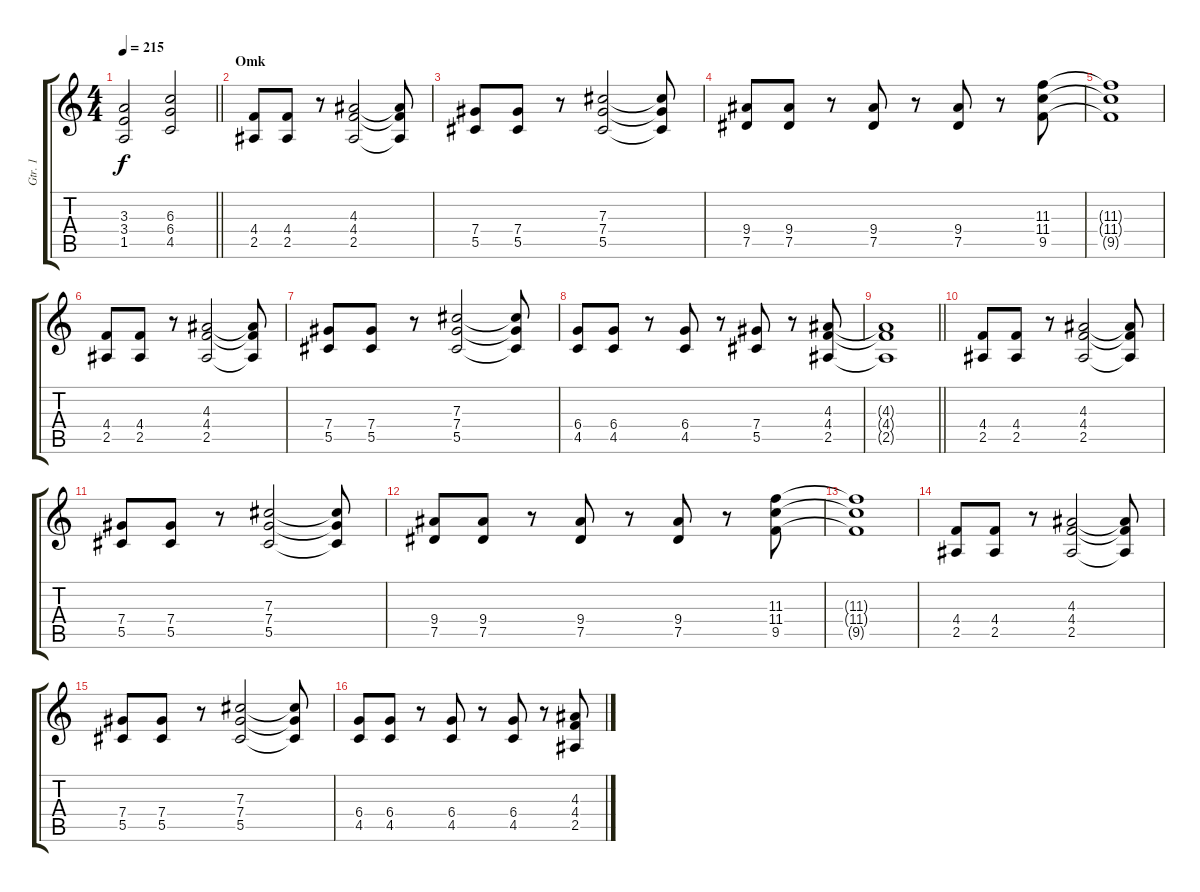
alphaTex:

\track ("Gtr. 1" "Gtr. 1") {instrument distortionguitar}
\staff {score tabs}
\tuning (Eb4 Bb3 Gb3 Db3 Ab2 Eb2) {hide}
\ts (4 4)
\tempo 215
\clef g2
\barLineRight lightlight
\ks c
(3.3{t} 3.4{t} 1.5{t}).2{dy f} (6.3 6.4 4.5).2 |
\section ("" "Omk")
(4.4 2.5).8 (4.4 2.5).8 r.8 (4.3 4.4 2.5).2 (4.3{t} 4.4{t} 2.5{t}).8 |
(7.4 5.5).8 (7.4 5.5).8 r.8 (7.3 7.4 5.5).2 (7.3{t} 7.4{t} 5.5{t}).8 |
(9.4 7.5).8 (9.4 7.5).8 r.8 (9.4 7.5).8 r.8 (9.4 7.5).8 r.8 (11.3 11.4 9.5).8 |
(11.3{t} 11.4{t} 9.5{t}).1 |
(4.4 2.5).8 (4.4 2.5).8 r.8 (4.3 4.4 2.5).2 (4.3{t} 4.4{t} 2.5{t}).8 |
(7.4 5.5).8 (7.4 5.5).8 r.8 (7.3 7.4 5.5).2 (7.3{t} 7.4{t} 5.5{t}).8 |
(6.4 4.5).8 (6.4 4.5).8 r.8 (6.4 4.5).8 r.8 (7.4 5.5).8 r.8 (4.3 4.4 2.5).8 |
\barLineRight lightlight
(4.3{t} 4.4{t} 2.5{t}).1 |
(4.4 2.5).8 (4.4 2.5).8 r.8 (4.3 4.4 2.5).2 (4.3{t} 4.4{t} 2.5{t}).8 |
(7.4 5.5).8 (7.4 5.5).8 r.8 (7.3 7.4 5.5).2 (7.3{t} 7.4{t} 5.5{t}).8 |
(9.4 7.5).8 (9.4 7.5).8 r.8 (9.4 7.5).8 r.8 (9.4 7.5).8 r.8 (11.3 11.4 9.5).8 |
(11.3{t} 11.4{t} 9.5{t}).1 |
(4.4 2.5).8 (4.4 2.5).8 r.8 (4.3 4.4 2.5).2 (4.3{t} 4.4{t} 2.5{t}).8 |
(7.4 5.5).8 (7.4 5.5).8 r.8 (7.3 7.4 5.5).2 (7.3{t} 7.4{t} 5.5{t}).8 |
(6.4 4.5).8 (6.4 4.5).8 r.8 (6.4 4.5).8 r.8 (6.4 4.5).8 r.8 (4.3 4.4 2.5).8
